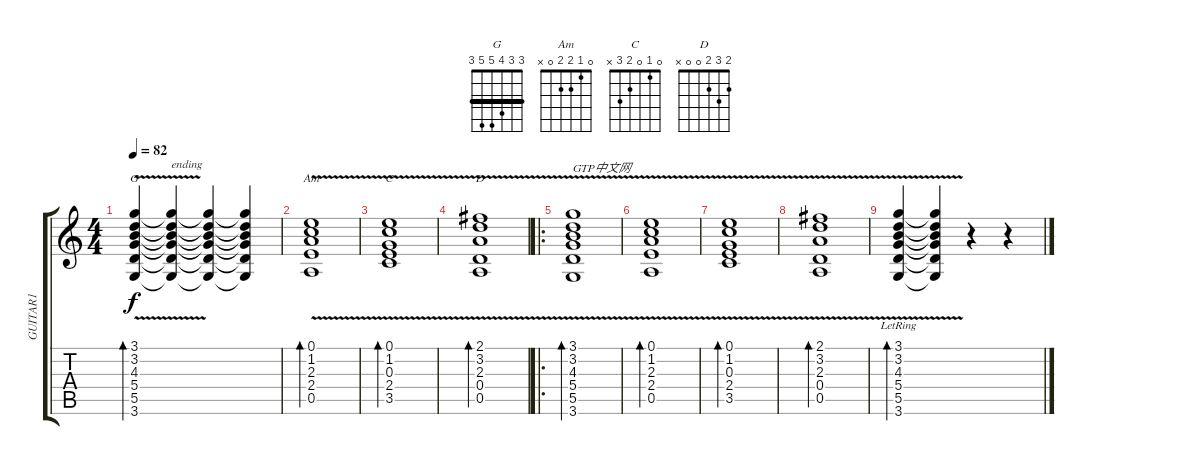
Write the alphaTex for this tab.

\track ("GUITAR1" "GUITAR1") {instrument electricguitarclean}
\staff {score tabs}
\tuning (E4 B3 G3 D3 A2 E2) {hide}
\chord ("G" 3 3 4 5 5 3) {barre 3}
\chord ("Am" 0 1 2 2 0 x)
\chord ("C" 0 1 0 2 3 x)
\chord ("D" 2 3 2 0 0 x)
\ts (4 4)
\tempo 82
\clef g2
\ks c
(3.1{v} 3.2{v} 4.3{v} 5.4{v} 5.5{v} 3.6{v}).4{bd 240 ch "G" dy f} (3.1{t} 3.2{t} 4.3{t} 5.4{t} 5.5{t} 3.6{t}).4{txt "ending"} (3.1{t} 3.2{t} 4.3{t} 5.4{t} 5.5{t} 3.6{t}).4 (3.1{t} 3.2{t} 4.3{t} 5.4{t} 5.5{t} 3.6{t}).4 |
(0.1{v} 1.2{v} 2.3{v} 2.4{v} 0.5{v}).1{bd 240 ch "Am"} |
(0.1{v} 1.2{v} 0.3{v} 2.4{v} 3.5{v}).1{bd 240 ch "C"} |
(2.1{v} 3.2{v} 2.3{v} 0.4{v} 0.5{v}).1{bd 240 ch "D"} |
\ro
(3.1{v} 3.2{v} 4.3{v} 5.4{v} 5.5{v} 3.6{v}).1{bd 240 txt "GTP中文网"} |
(0.1{v} 1.2{v} 2.3{v} 2.4{v} 0.5{v}).1{bd 240} |
(0.1{v} 1.2{v} 0.3{v} 2.4{v} 3.5{v}).1{bd 240} |
(2.1{v} 3.2{v} 2.3{v} 0.4{v} 0.5{v}).1{bd 240} |
(3.1{v lr} 3.2{v} 4.3{v} 5.4{v} 5.5{v} 3.6{v}).4{bd 240} (3.1{t} 3.2{t} 4.3{t} 5.4{t} 5.5{t} 3.6{t}).4 r.4 r.4
